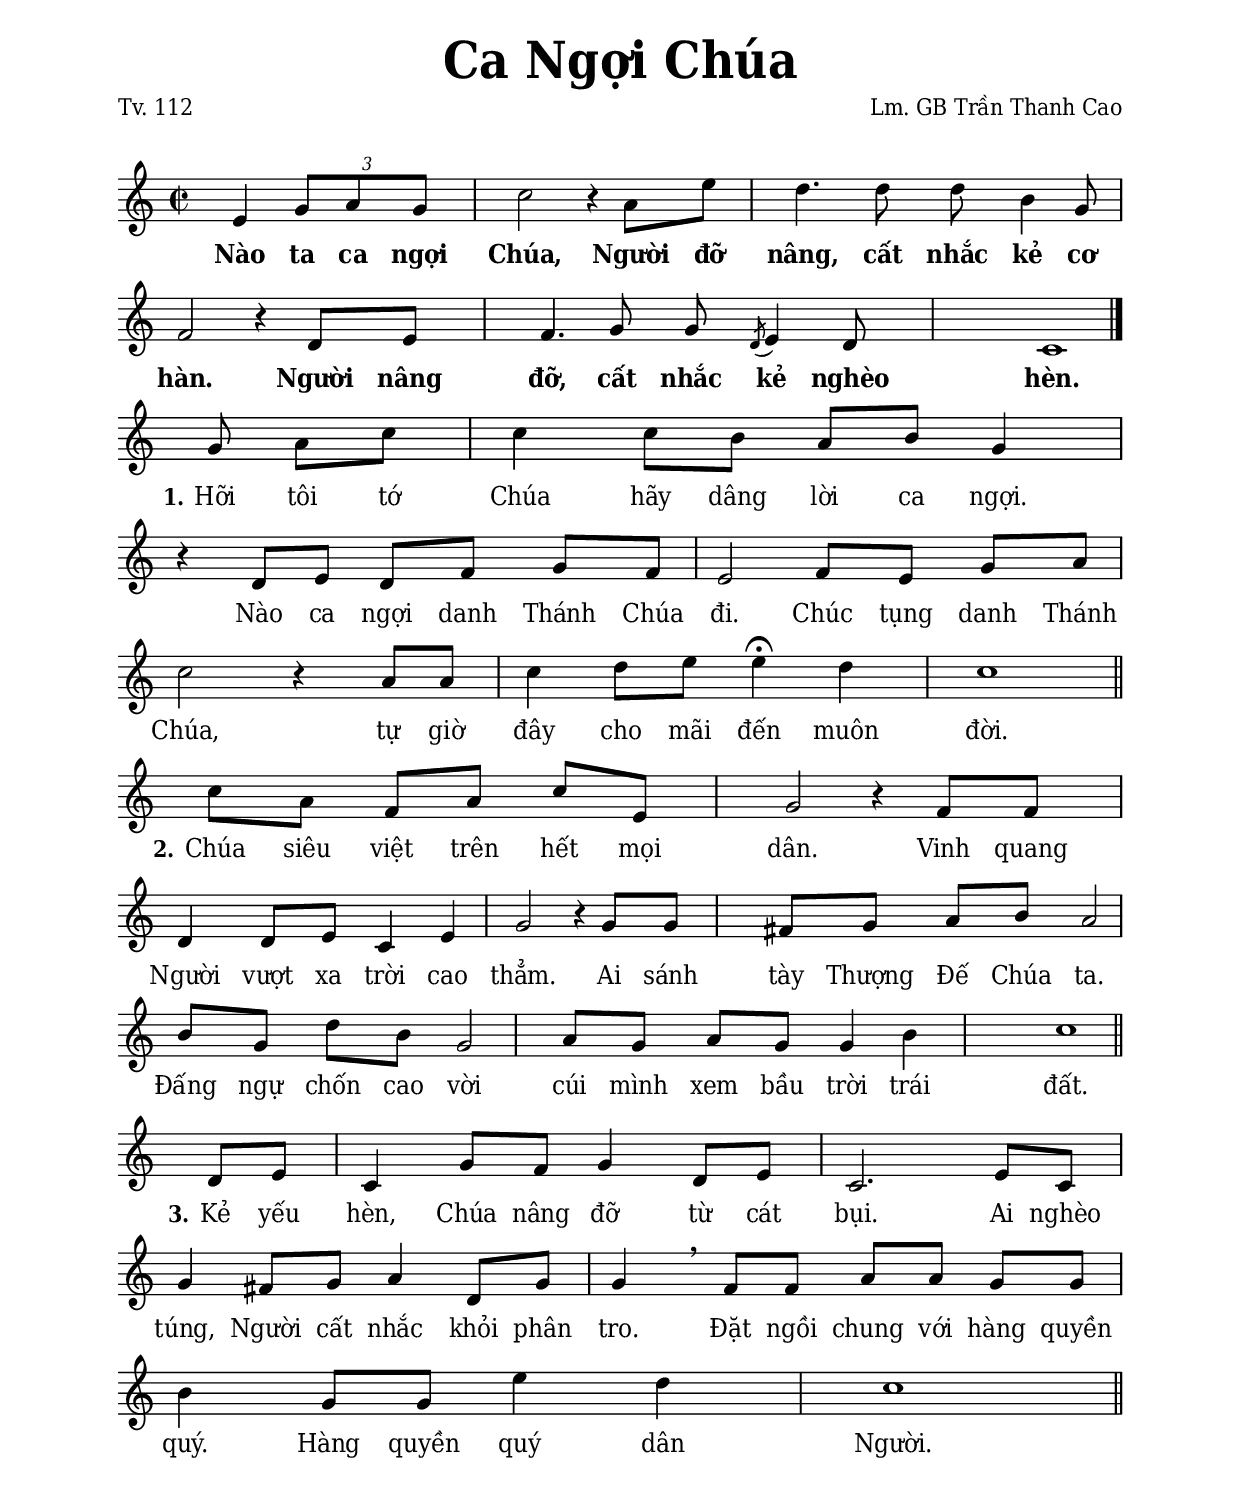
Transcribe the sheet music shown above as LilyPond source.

% Cài đặt chung
\version "2.22.1"
\include "english.ly"

\header {
  title = \markup { \fontsize #3 "Ca Ngợi Chúa" }
  poet = "Tv. 112"
  composer = "Lm. GB Trần Thanh Cao"
  arranger = " "
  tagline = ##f
}

% Nhạc điệp khúc
nhacDiepKhuc = \relative c' {
  <>^\markup { \halign #35 " " }
  \override Score.SpacingSpanner.strict-grace-spacing = ##t
  \partial 2 e4 \tuplet 3/2 { g8 a g } |
  c2 r4 a8 e' |
  d4. d8 d b4 g8 |
  f2 r4 d8 e |
  f4. g8 g \acciaccatura d8 e4 d8 |
  c1 \bar "|."
}

% Nhạc phiên khúc
nhacPhienKhucMot = \relative c'' {
  \partial 4. g8 a c |
  c4 c8 b a b g4 |
  r d8 e d f g f |
  e2 f8 e g a |
  c2 r4 a8 a |
  c4 d8 e e4 \fermata d |
  c1 \bar "||"
}

nhacPhienKhucHai = \relative c'' {
  \partial 2. c8 a f a c e, |
  g2 r4 f8 f |
  d4 d8 e c4 e |
  g2 r4 g8 g |
  fs g a b a2 |
  b8 g d' b g2 |
  a8 g a g g4 b |
  c1 \bar "||"
}

nhacPhienKhucBa = \relative c' {
  \partial 4 d8 e |
  c4 g'8 f g4 d8 e |
  c2. e8 c |
  g'4 fs8 g a4 d,8 g |
  g4 \breathe f8 f a a g g |
  b4 g8 g e'4 d |
  c1 \bar "||"
}

% Lời điệp khúc
loiDiepKhuc = \lyricmode {
  Nào ta ca ngợi Chúa,
  Người đỡ nâng, cất nhắc kẻ cơ hàn.
  Người nâng đỡ, cất nhắc kẻ nghèo hèn.
}

% Lời phiên khúc
loiPhienKhucMot = \lyricmode {
  \set stanza = #"1."
  Hỡi tôi tớ Chúa hãy dâng lời ca ngợi.
  Nào ca ngợi danh Thánh Chúa đi.
  Chúc tụng danh Thánh Chúa,
  tự giờ đây cho mãi đến muôn đời.
}

loiPhienKhucHai = \lyricmode {
  \set stanza = #"2."
  Chúa siêu việt trên hết mọi dân.
  Vinh quang Người vượt xa trời cao thẳm.
  Ai sánh tày Thượng Đế Chúa ta.
  Đấng ngự chốn cao vời cúi mình xem bầu trời trái đất.
}

loiPhienKhucBa = \lyricmode {
  \set stanza = #"3."
  Kẻ yếu hèn, Chúa nâng đỡ từ cát bụi.
  Ai nghèo túng, Người cất nhắc khỏi phân tro.
  Đặt ngồi chung với hàng quyền quý.
  Hàng quyền quý dân Người.
}


% Dàn trang
\paper {
  #(set-paper-size "a4")
  top-margin = 20\mm
  bottom-margin = 10\mm
  left-margin = 20\mm
  right-margin = 20\mm
  indent = #0
  #(define fonts
    (make-pango-font-tree
      "Deja Vu Serif Condensed"
      "Deja Vu Serif Condensed"
      "Deja Vu Serif Condensed"
      (/ 20 20)))
  page-count = #1
  system-system-spacing = #'((basic-distance . 11.5)
                             (minimum-distance . 11.5)
                             (padding . 1))
  score-system-spacing = #'((basic-distance . 11.5)
                             (minimum-distance . 11.5)
                             (padding . 1))
}

% Thiết lập tông và nhịp
TongNhip = {
  \key c \major \time 2/2
  \set Timing.beamExceptions = #'()
  \set Timing.baseMoment = #(ly:make-moment 1/4)
  \set Timing.beatStructure = #'(1 1 1 1)
}

\score {
  \new ChoirStaff <<
    \new Staff = diepKhuc \with {
        \consists "Merge_rests_engraver"
        %\magnifyStaff #(magstep +1)
      }
      <<
      \new Voice = beSop {
        \TongNhip \nhacDiepKhuc
      }
    >>
    \new Lyrics \with {
          \override VerticalAxisGroup.
            nonstaff-relatedstaff-spacing.padding = #1
          \override VerticalAxisGroup.
            nonstaff-unrelatedstaff-spacing.padding = #1
        }
        \lyricsto beSop \loiDiepKhuc
  >>
  \layout {
    \override Lyrics.LyricText.font-series = #'bold
    %\override Lyrics.LyricText.font-size = #+2
    \override Lyrics.LyricSpace.minimum-distance = #2.3
    \override Score.BarNumber.break-visibility = ##(#f #f #f)
    \override Score.SpacingSpanner.uniform-stretching = ##t
    \override Score.SpacingSpanner packed-spacing = ##t
  }
}

\score {
  \new ChoirStaff <<
    \new Staff = phienKhuc \with {
        %\magnifyStaff #(magstep +1)
      }
      <<
      \new Voice = beSop {
        \TongNhip \nhacPhienKhucMot
      }
    >>
    \new Lyrics \with {
          \override VerticalAxisGroup.
            nonstaff-relatedstaff-spacing.padding = #1.2
          \override VerticalAxisGroup.
            nonstaff-unrelatedstaff-spacing.padding = #1
        }
        \lyricsto beSop \loiPhienKhucMot
  >>
  \layout {
    \override Staff.TimeSignature.transparent = ##t
    %\override Lyrics.LyricText.font-size = #+2
    \override Lyrics.LyricSpace.minimum-distance = #2.5
    \override Score.BarNumber.break-visibility = ##(#f #f #f)
    \override Score.SpacingSpanner.uniform-stretching = ##t
  } 
}

\score {
  \new ChoirStaff <<
    \new Staff = phienKhuc \with {
        %\magnifyStaff #(magstep +1)
      }
      <<
      \new Voice = beSop {
        \TongNhip \nhacPhienKhucHai
      }
    >>
    \new Lyrics \with {
          \override VerticalAxisGroup.
            nonstaff-relatedstaff-spacing.padding = #1
          \override VerticalAxisGroup.
            nonstaff-unrelatedstaff-spacing.padding = #1
        }
        \lyricsto beSop \loiPhienKhucHai
  >>
  \layout {
    \override Staff.TimeSignature.transparent = ##t
    %\override Lyrics.LyricText.font-size = #+2
    \override Lyrics.LyricSpace.minimum-distance = #2.1
    \override Score.BarNumber.break-visibility = ##(#f #f #f)
    \override Score.SpacingSpanner.uniform-stretching = ##t
    \override Score.SpacingSpanner packed-spacing = ##t
  } 
}

\score {
  \new ChoirStaff <<
    \new Staff = phienKhuc \with {
        %\magnifyStaff #(magstep +1)
      }
      <<
      \new Voice = beSop {
        \TongNhip \nhacPhienKhucBa
      }
    >>
    \new Lyrics \with {
          \override VerticalAxisGroup.
            nonstaff-relatedstaff-spacing.padding = #1
          \override VerticalAxisGroup.
            nonstaff-unrelatedstaff-spacing.padding = #1
        }
        \lyricsto beSop \loiPhienKhucBa
  >>
  \layout {
    \override Staff.TimeSignature.transparent = ##t
    %\override Lyrics.LyricText.font-size = #+2
    \override Lyrics.LyricSpace.minimum-distance = #1.4
    \override Score.BarNumber.break-visibility = ##(#f #f #f)
    \override Score.SpacingSpanner.uniform-stretching = ##t
    %\override Score.SpacingSpanner packed-spacing = ##t
  } 
}
